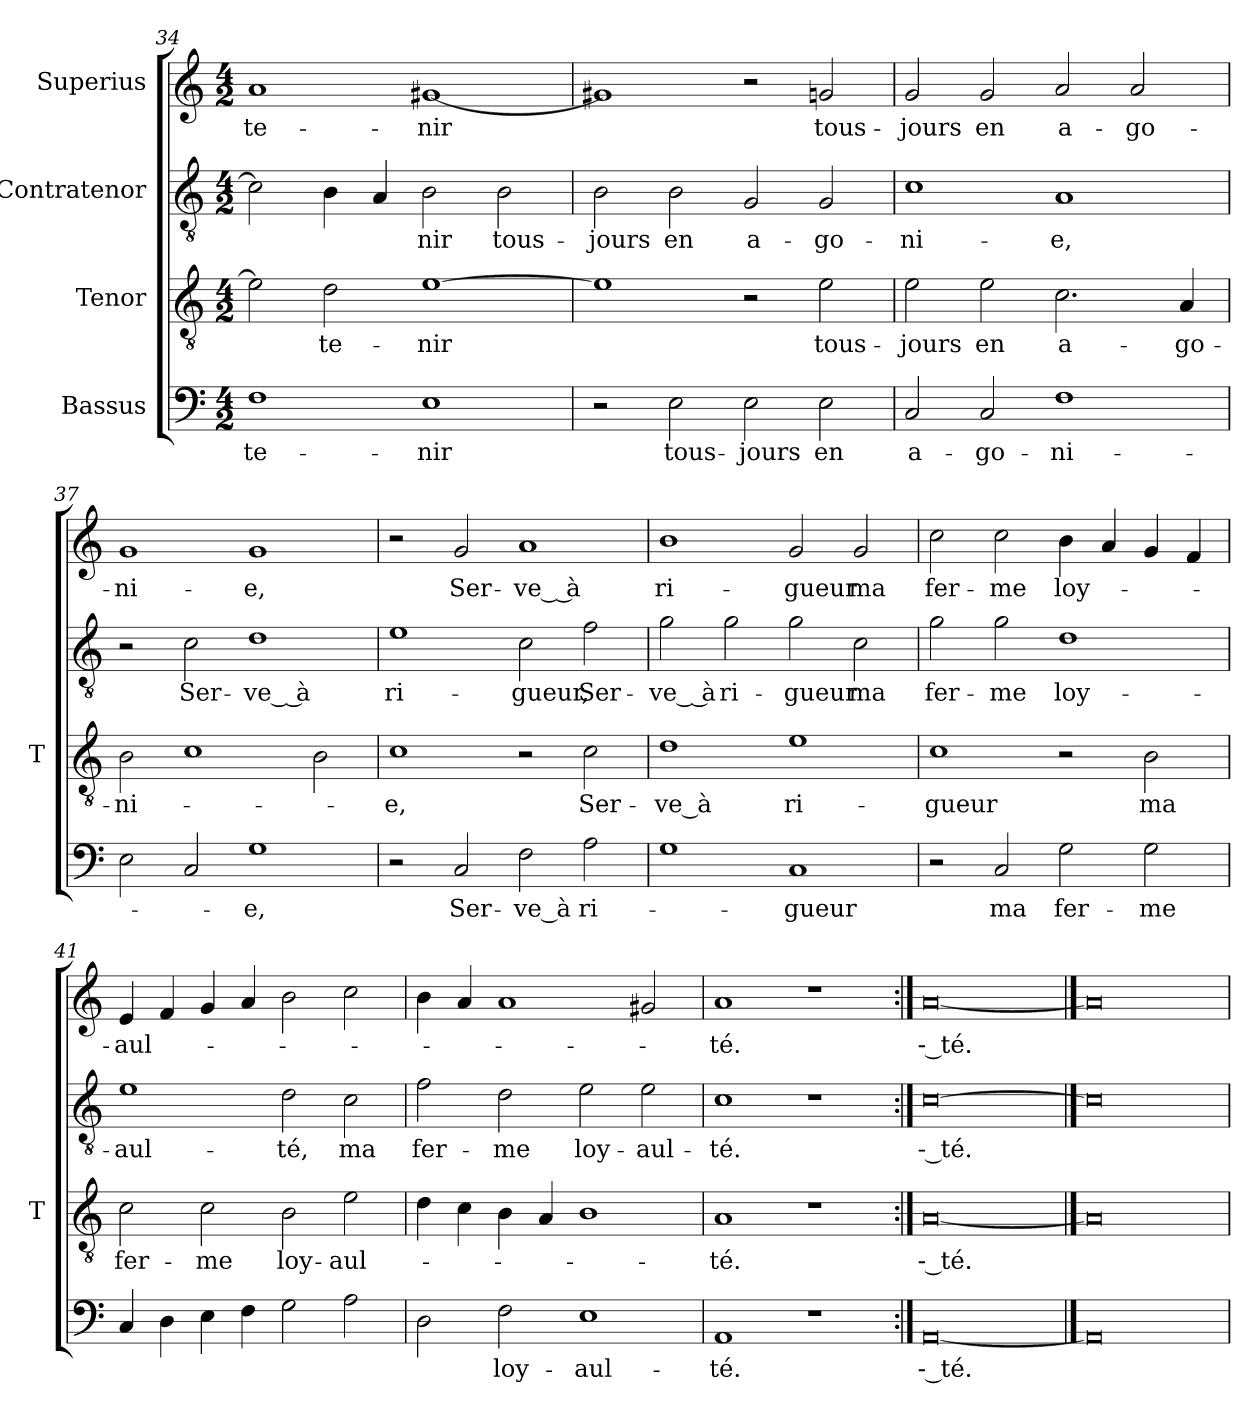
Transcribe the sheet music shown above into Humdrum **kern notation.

**kern	**text	**kern	**text	**kern	**text	**kern	**text
*part4	*part4	*part3	*part3	*part2	*part2	*part1	*part1
*staff4	*staff4	*staff3	*staff3	*staff2	*staff2	*staff1	*staff1
*I"Bassus	*	*I"Tenor	*	*I"Contratenor	*	*I"Superius	*
*	*	*I'T	*	*	*	*	*
*clefF4	*	*clefGv2	*	*clefGv2	*	*clefG2	*
*k[]	*	*k[]	*	*k[]	*	*k[]	*
*M4/2	*	*M4/2	*	*M4/2	*	*M4/2	*
=34	=34	=34	=34	=34	=34	=34	=34
1F	te-	2e]	.	2c]	.	1a	te-
.	.	2d	te-	4B	.	.	.
.	.	.	.	4A	.	.	.
1E	-nir	[1e	-nir	2B	-nir	[1g#X	-nir
.	.	.	.	2B	tous-	.	.
=35	=35	=35	=35	=35	=35	=35	=35
2r	.	1e]	.	2B	-jours	1g#X]	.
2E	tous-	.	.	2B	-en	.	.
2E	-jours	2r	.	2G	a-	2r	.
2E	-en	2e	tous-	2G	go-	2g	tous-
=36	=36	=36	=36	=36	=36	=36	=36
2C	a-	2e	-jours	1c	ni-	2g	-jours
2C	go-	2e	-en	.	.	2g	-en
1F	ni-	2.c	a-	1A	-e,	2a	a-
.	.	.	.	.	.	2a	go-
.	.	4A	go-	.	.	.	.
=37	=37	=37	=37	=37	=37	=37	=37
2E	.	2B	ni-	2r	.	1g	ni-
2C	.	1c	.	2c	Ser-	.	.
1G	-e,	.	.	1d	-ve_ à	1g	-e,
.	.	2B	.	.	.	.	.
=38	=38	=38	=38	=38	=38	=38	=38
2r	.	1c	-e,	1e	ri-	2r	.
2C	Ser-	.	.	.	.	2g	Ser-
2F	-ve_à	2r	.	2c	-gueur,	1a	-ve_ à
2A	ri-	2c	Ser-	2f	Ser-	.	.
=39	=39	=39	=39	=39	=39	=39	=39
1G	.	1d	-ve_à	2g	-ve_ à	1b	ri-
.	.	.	.	2g	ri-	.	.
1C	-gueur	1e	ri-	2g	-gueur	2g	-gueur
.	.	.	.	2c	-ma	2g	-ma
=40	=40	=40	=40	=40	=40	=40	=40
2r	.	1c	-gueur	2g	fer-	2cc	fer-
2C	-ma	.	.	2g	-me	2cc	-me
2G	fer-	2r	.	1d	loy-	4b	loy-
.	.	.	.	.	.	4a	.
2G	-me	2B	-ma	.	.	4g	.
.	.	.	.	.	.	4f	.
=41	=41	=41	=41	=41	=41	=41	=41
4C	.	2c	fer-	1e	aul-	4e	aul-
4D	.	.	.	.	.	4f	.
4E	.	2c	-me	.	.	4g	.
4F	.	.	.	.	.	4a	.
2G	.	2B	loy-	2d	-té,	2b	.
2A	.	2e	aul-	2c	-ma	2cc	.
=42	=42	=42	=42	=42	=42	=42	=42
2D	.	4d	.	2f	fer-	4b	.
.	.	4c	.	.	.	4a	.
2F	loy-	4B	.	2d	-me	1a	.
.	.	4A	.	.	.	.	.
1E	aul-	1B	.	2e	loy-	.	.
.	.	.	.	2e	aul-	2g#X	.
=43	=43	=43	=43	=43	=43	=43	=43
1AA	-té.	1A	-té.	1c	-té.	1a	-té.
1r	.	1r	.	1r	.	1r	.
=44:|!	=44:|!	=44:|!	=44:|!	=44:|!	=44:|!	=44:|!	=44:|!
[0AA	-- té.	[0A	-- té.	[0c	-- té.	[0a	-- té.
==45	==45	==45	==45	==45	==45	==45	==45
0AA]	.	0A]	.	0c]	.	0a]	.
=	=	=	=	=	=	=	=
*-	*-	*-	*-	*-	*-	*-	*-
